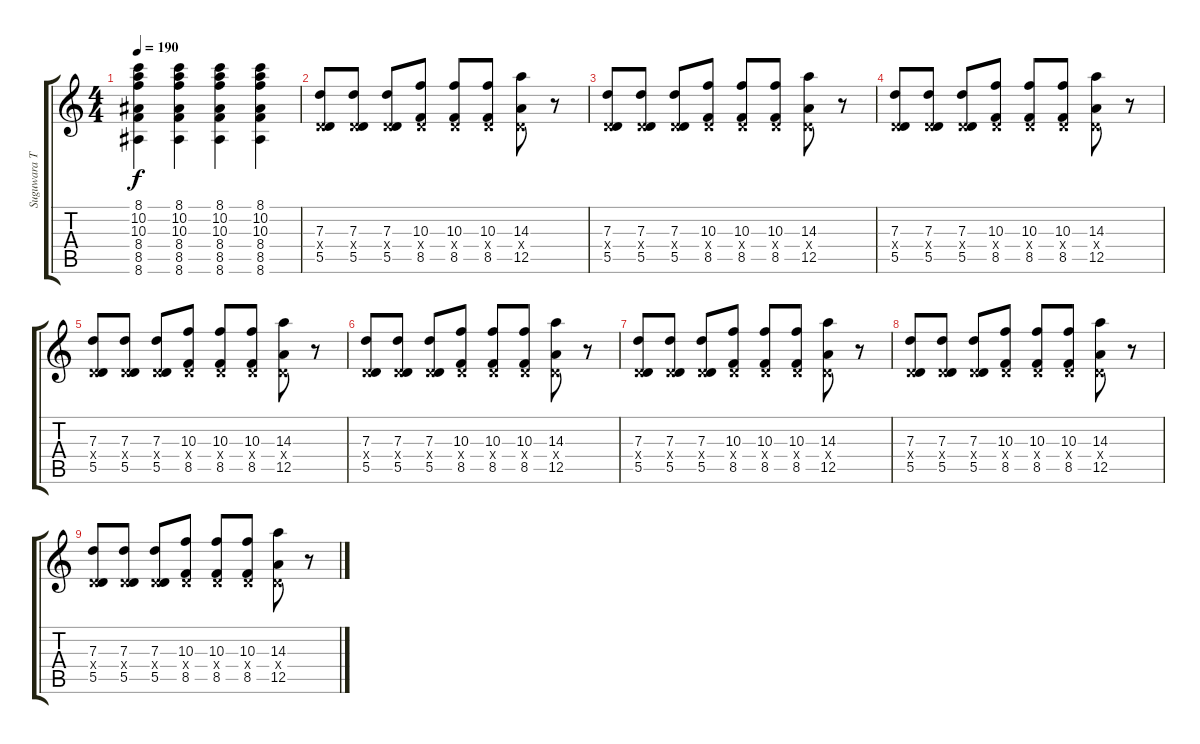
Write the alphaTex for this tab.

\track ("Suguwara Takuro" "Suguwara T") {instrument overdrivenguitar}
\staff {score tabs}
\tuning (E4 B3 G3 D3 A2 D2) {hide}
\ts (4 4)
\tempo 190
\clef g2
\ks c
(8.1 10.2 10.3 8.4 8.5 8.6).4{dy f} (8.1 10.2 10.3 8.4 8.5 8.6).4 (8.1 10.2 10.3 8.4 8.5 8.6).4 (8.1 10.2 10.3 8.4 8.5 8.6).4 |
(7.3 0.4{x} 5.5).8 (7.3 0.4{x} 5.5).8 (7.3 0.4{x} 5.5).8 (10.3 0.4{x} 8.5).8 (10.3 0.4{x} 8.5).8 (10.3 0.4{x} 8.5).8 (14.3 0.4{x} 12.5).8 r.8 |
(7.3 0.4{x} 5.5).8 (7.3 0.4{x} 5.5).8 (7.3 0.4{x} 5.5).8 (10.3 0.4{x} 8.5).8 (10.3 0.4{x} 8.5).8 (10.3 0.4{x} 8.5).8 (14.3 0.4{x} 12.5).8 r.8 |
(7.3 0.4{x} 5.5).8 (7.3 0.4{x} 5.5).8 (7.3 0.4{x} 5.5).8 (10.3 0.4{x} 8.5).8 (10.3 0.4{x} 8.5).8 (10.3 0.4{x} 8.5).8 (14.3 0.4{x} 12.5).8 r.8 |
(7.3 0.4{x} 5.5).8 (7.3 0.4{x} 5.5).8 (7.3 0.4{x} 5.5).8 (10.3 0.4{x} 8.5).8 (10.3 0.4{x} 8.5).8 (10.3 0.4{x} 8.5).8 (14.3 0.4{x} 12.5).8 r.8 |
(7.3 0.4{x} 5.5).8 (7.3 0.4{x} 5.5).8 (7.3 0.4{x} 5.5).8 (10.3 0.4{x} 8.5).8 (10.3 0.4{x} 8.5).8 (10.3 0.4{x} 8.5).8 (14.3 0.4{x} 12.5).8 r.8 |
(7.3 0.4{x} 5.5).8 (7.3 0.4{x} 5.5).8 (7.3 0.4{x} 5.5).8 (10.3 0.4{x} 8.5).8 (10.3 0.4{x} 8.5).8 (10.3 0.4{x} 8.5).8 (14.3 0.4{x} 12.5).8 r.8 |
(7.3 0.4{x} 5.5).8 (7.3 0.4{x} 5.5).8 (7.3 0.4{x} 5.5).8 (10.3 0.4{x} 8.5).8 (10.3 0.4{x} 8.5).8 (10.3 0.4{x} 8.5).8 (14.3 0.4{x} 12.5).8 r.8 |
(7.3 0.4{x} 5.5).8 (7.3 0.4{x} 5.5).8 (7.3 0.4{x} 5.5).8 (10.3 0.4{x} 8.5).8 (10.3 0.4{x} 8.5).8 (10.3 0.4{x} 8.5).8 (14.3 0.4{x} 12.5).8 r.8
